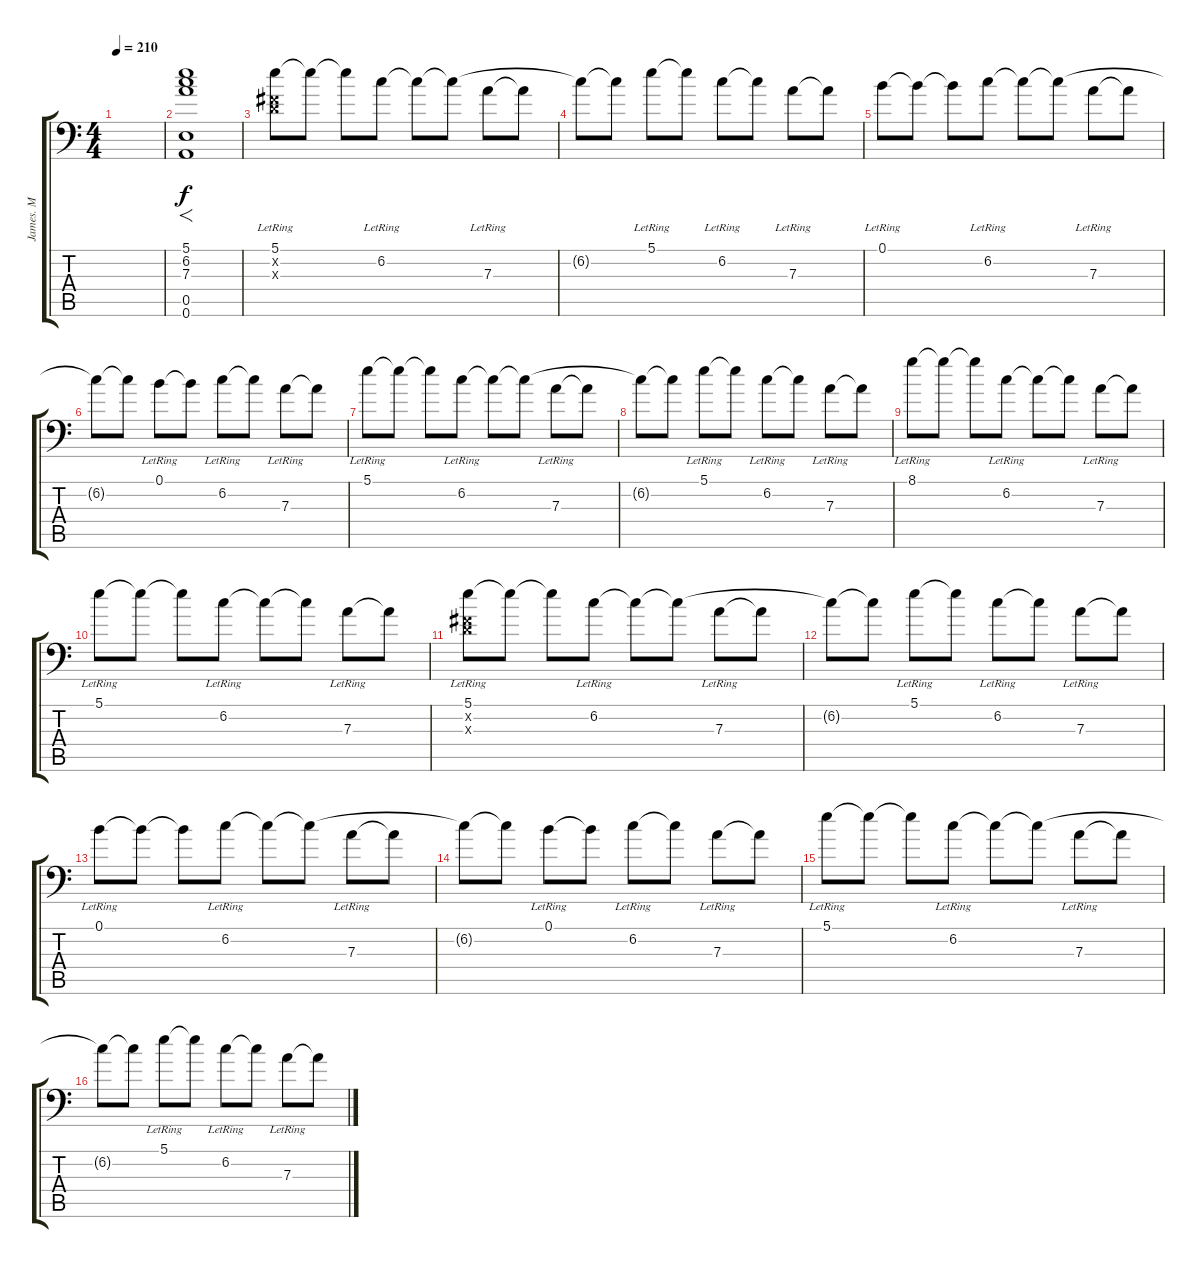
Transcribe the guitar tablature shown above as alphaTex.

\track ("James. M" "James. M") {instrument distortionguitar}
\staff {score tabs}
\tuning (B3 Gb3 D3 A2 E2 A1) {hide}
\ts (4 4)
\tempo 210
\clef f4
\ks c
|
(5.1 6.2 7.3 0.5 0.6).1{f} |
(5.1{lr} 0.2{x} 0.3{x}).8 5.1{t}.8 5.1{t}.8 6.2{lr}.8 6.2{t}.8 6.2{t}.8 7.3{lr}.8 7.3{t}.8 |
6.2{t}.8 6.2{t}.8 5.1{lr}.8 5.1{t}.8 6.2{lr}.8 6.2{t}.8 7.3{lr}.8 7.3{t}.8 |
0.1{lr}.8 0.1{t}.8 0.1{t}.8 6.2{lr}.8 6.2{t}.8 6.2{t}.8 7.3{lr}.8 7.3{t}.8 |
6.2{t}.8 6.2{t}.8 0.1{lr}.8 0.1{t}.8 6.2{lr}.8 6.2{t}.8 7.3{lr}.8 7.3{t}.8 |
5.1{lr}.8 5.1{t}.8 5.1{t}.8 6.2{lr}.8 6.2{t}.8 6.2{t}.8 7.3{lr}.8 7.3{t}.8 |
6.2{t}.8 6.2{t}.8 5.1{lr}.8 5.1{t}.8 6.2{lr}.8 6.2{t}.8 7.3{lr}.8 7.3{t}.8 |
8.1{lr}.8 8.1{t}.8 8.1{t}.8 6.2{lr}.8 6.2{t}.8 6.2{t}.8 7.3{lr}.8 7.3{t}.8 |
5.1{lr}.8 5.1{t}.8 5.1{t}.8 6.2{lr}.8 6.2{t}.8 6.2{t}.8 7.3{lr}.8 7.3{t}.8 |
(5.1{lr} 0.2{x} 0.3{x}).8 5.1{t}.8 5.1{t}.8 6.2{lr}.8 6.2{t}.8 6.2{t}.8 7.3{lr}.8 7.3{t}.8 |
6.2{t}.8 6.2{t}.8 5.1{lr}.8 5.1{t}.8 6.2{lr}.8 6.2{t}.8 7.3{lr}.8 7.3{t}.8 |
0.1{lr}.8 0.1{t}.8 0.1{t}.8 6.2{lr}.8 6.2{t}.8 6.2{t}.8 7.3{lr}.8 7.3{t}.8 |
6.2{t}.8 6.2{t}.8 0.1{lr}.8 0.1{t}.8 6.2{lr}.8 6.2{t}.8 7.3{lr}.8 7.3{t}.8 |
5.1{lr}.8 5.1{t}.8 5.1{t}.8 6.2{lr}.8 6.2{t}.8 6.2{t}.8 7.3{lr}.8 7.3{t}.8 |
6.2{t}.8 6.2{t}.8 5.1{lr}.8 5.1{t}.8 6.2{lr}.8 6.2{t}.8 7.3{lr}.8 7.3{t}.8
